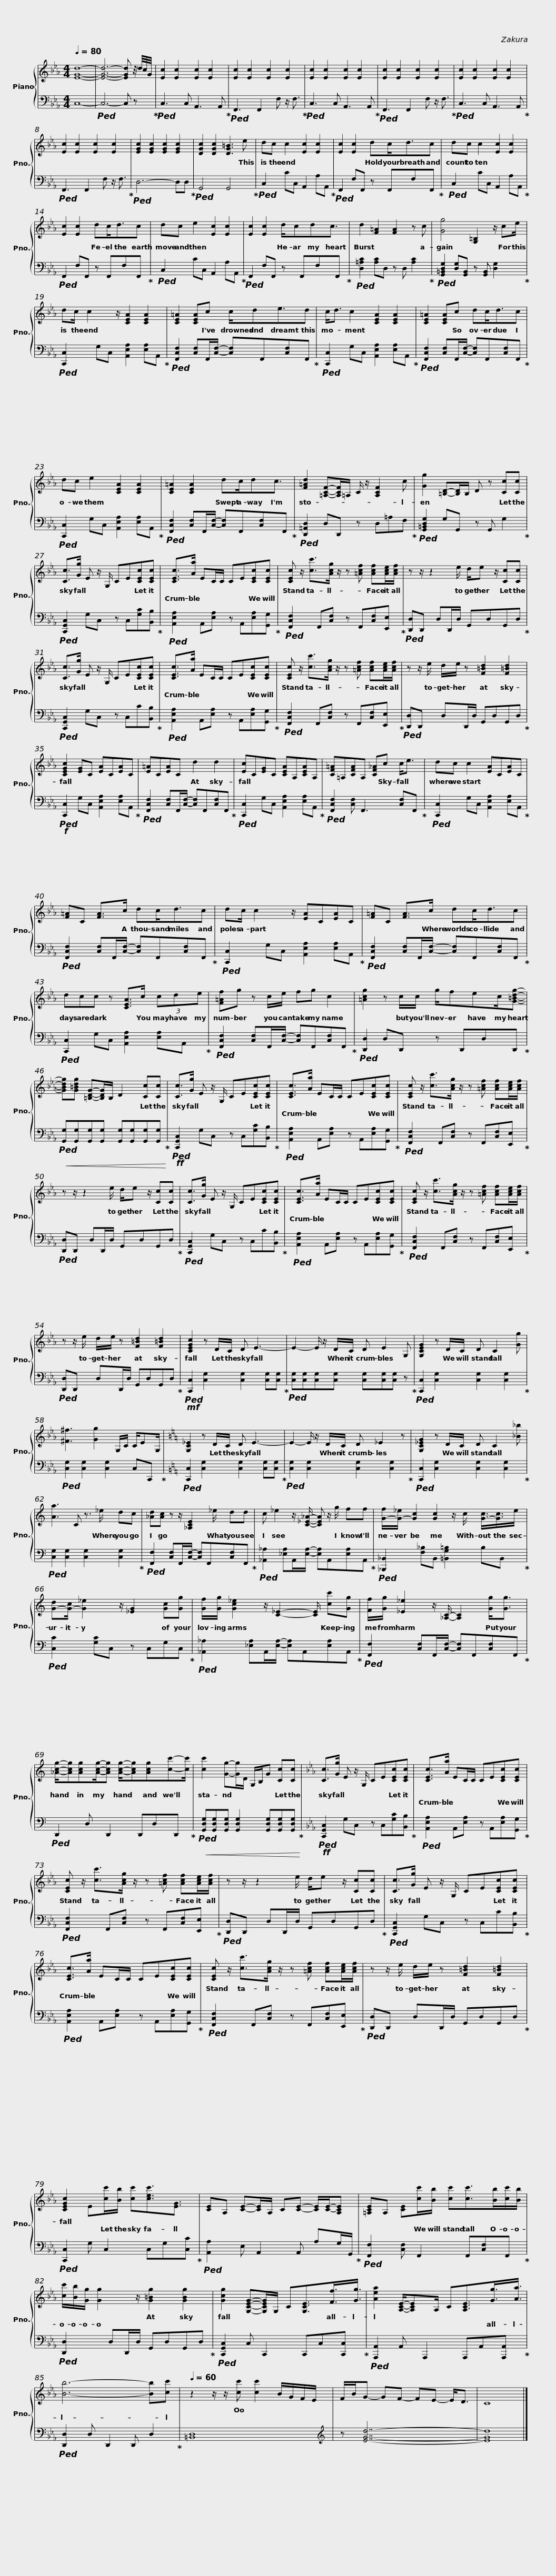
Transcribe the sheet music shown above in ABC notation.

X:1
%%score { 1 | 2 }
L:1/8
Q:1/4=80
M:4/4
I:linebreak $
K:Eb
V:1 treble
V:2 bass
V:1
 [EGd]8- | [EGd]6- [EGd] z/4 d/4c/4G/4 | [Ec]2 [Ec]2 [Ec]2 [Ec]2 | [Ec]2 [Ec]2 [Ec]2 [Ec]2 | [Ec]2 [Ec]2 [Ec]2 [Ec]2 | %5
 [Ec]2 [Ec]2 [Ec]2 [Ec]2 |$ [Ec]2 [Ec]2 [Ec]2 [Ec]2 | [Ec]2 [Ec]2 [Ec]2 [Ec]2 | [EGc]2 [EGc]2 [EGc]2 [EGc]2 | [DGc]2 [DGc]2 [DG=B]3 e | %10
 dc c2 [Ec]2 [Ec]2 |$ [Ec]2 [Ec]2 dc<dc | dc c2 [Ec]2 [Ec]2 | [Ec]2 [Ec]2 dc<dc | dc e2 [Ec]2 [Ec]2 |$ %15
 [Ec]2 [Ec]2 d/cdc3/2 | d2 [F=A]2 [FA]2 z c | [Gg]4 [G,=B,]2 z/ ce/ | dc/ c2 z/ [CEA]2 [CEA]2 |$ [CE=A]2 [CEA]c c/de3/2d | %20
 c<d c2 [CEA]2 [CEA]2 | [CE=A]2 [CEA]c dc<dc | dc e2 [CEA]2 [CEA]2 |$ [CE=A]2 [CEA]2 dc/dc3/2 | [F=Ad]2 [=A,CF]-[A,CF]/=A,/ C/ z/ [A,CF]2 c | %25
 [Gg]2 [=B,D]-[B,D]/B,/ D z [Cc][Cc] |$ [Cc]>[Gg] E z/ G,/ CE[CEc][CEc] | [CEc]>[Aa] EC/C/ CE[CEc][CEc] | [CEc] z/ [cc']>[Acg] z/ z [=Acf] [Acf][Ace]/[Acf]/ |$ z z/ z2 e/ d/e z/ [Cc][Cc] | %30
 [Cc]>[Gg] E z/ G,/ CE[CEc][CEc] | [CEc]>[Aa] EC/C/ CE[CEc][CEc] |$ [CEc] z/ [cc']>[Acg] z/ z [=Acf] [Acf][Ace]/[Acf]/ | z z/ e/ d/e/ z [F=Bd]2 [F=Bd]2 | [CEGc]2 [EG]C [EA]C[EA]C | %35
 [E=A]C[EA]C d2 d2 |$ [Ec]C[EG]C [CEA]A,[CEA]A, | [CF=A]=A,[CFA]A, [CF_A]c c<e | dc c2 [EA]C[EA]C |$ [F=A]C [FA]>c dc<dc | %40
 dc/ c2 z/ [EA]C[EA]C | [F=A]C [FA]>c dc<dc |$ dcc z [CEA]>c (3cde | [F=Af]g z c/e/ fg c2 |$ [=Acg]2 z c/c/ g/fec/[G=Bdg]- | %45
 [GBdg][G=Bdg] [=B,DG]-[B,DG]/B,/ D2 [Cc][Cc] | [Cc]>[Gg] E z/ G,/ CE[CEc][CEc] |$ [CEc]>[Aa] EC/C/ CE[CEc][CEc] | [CEc] z/ [cc']>[Acg] z/ z [=Acf] [Acf][Ace]/[Acf]/ | z z/ z2 e/ d/e z/ [Cc][Cc] |$ %50
 [Cc]>[Gg] E z/ G,/ CE[CEc][CEc] | [CEc]>[Aa] EC/C/ CE[CEc][CEc] | [CEc] z/ [cc']>[Acg] z/ z [=Acf] [Acf][Ace]/[Acf]/ |$ z z/ e/ d/e/ z [F=Bd]2 [F=Bd]2 | [CEGc]2 z D/C/ D E3- | %55
 E2- E/ z/ D/C/ D E2 G, |$ [G,CEG]2 z D/C/ D C2 [Gg] | [^F^f]3 [Gg]2 G,/C/ C/EG,/ |[K:C] [G,C_E]2 z D/C/ D E3- |$ E2- E/ z/ D/C/ D _E2 z | %60
 [G,C_EG]2 z D/C/ D C2 [_B_b] | [Aa]3 C z3/2 _e/ dc |$ [_Ad][Ac] z z/ [_A,CE]2 _e/ dd | c _e2 z/ [C_E_A]/- [CEA] z/ g/ ff | [G-f]/[G-_e]/ [Gc]2 [Gc]2 z/ c/ [G-c]3/4[Gc]3/4e/ |$ %65
 [G-d][G-c]/ [G_e]2 z/ [_EG]2 [Gc][Gg] | [Gf]/[Gg]/ [Gc_e]2 z/ [C_E]2- [CE]/ [cc'][Gg] | [Ff]/[Gg]/ [_E_e]2 z/ [_A,C]/- [A,C]2 [Gg]<[Gg] |$ [_Acg]/-[Acg][Acg][Acg]/-[Acg] [Acg]/-[Acg][Acg][cc']-[cc']/ | [cc']2 [Gg]-[Gg]/D/ G,/B,/G [Cc][Cc] | %70
[K:Eb] [Cc]>[Gg] E z/ G,/ CE[CEc][CEc] |$ [CEc]>[Aa] EC/C/ CE[CEc][CEc] | [CEc] z/ [cc']>[Acg] z/ z [=Acf] [Acf][Ace]/[Acf]/ | z z/ z2 e/ d/e z/ [Cc][Cc] |$ [Cc]>[Gg] E z/ G,/ CE[CEc][CEc] | %75
 [CEc]>[Aa] EC/C/ CE[CEc][CEc] | [CEc] z/ [cc']>[Acg] z/ z [=Acf] [Acf][Ace]/[Acf]/ |$ z z/ e/ d/e/ z [F=Bd]2 [F=Bd]2 | [CEGc]2 E[cc']/[Bb]/ [cc'][cec']3/2[EG]3/2 | [CE]A, [CE]-[CE]/A,/ C[CE]- [CE]/[CE]/-[A,CE] |$ %80
 [=A,CE]A, [CE][cc']/[Bb]/ [cc'][cc']>[Bb][cc']/[Bb]/ | [cc']/[Bb]/[Gg]/ [Gg]2 z/ [G=Bg]2 [GBg]2 | [Gcg]2 [G,CEG]-[G,CEG]/G,/ C[G,CE]3/2[Ff]3/4[Gg]3/4 |$ [Aea]2 [A,CE]/-[A,CE]A,/ C[A,CE]3/2[Gg]3/4[Aa]3/4 | [Bb]6- [Bb][cc'] | %85
[Q:1/4=60] z2 z/ z/ [cc'] [cc']2 B/G/F/E/ | F/B/G- GF- FE- E<D | C8 |] %88
V:2
 C,8- |!ped! C,6- C, z!ped-up! |!ped! C,3 C, A,,3 A,,!ped-up! |!ped! F,,3 F,,2 F, z/ F,3/2!ped-up! |!ped! C,3 C, A,,3 A,,!ped-up! | %5
!ped! F,,3 F,,2 F, z/ F,3/2!ped-up! |$!ped! C,3 C, A,,3 A,,!ped-up! |!ped! F,,3 F,,2 F, z/ F,3/2!ped-up! |!ped! D,6- D,D,!ped-up! |!ped! G,,4 G,,4!ped-up! | %10
!ped! C,2 CC, A,,2 A,A,,!ped-up! |$!ped! F,,2 F,F,, z F,,F,F,,!ped-up! |!ped! C,2 CC, A,,2 A,A,,!ped-up! |!ped! F,,2 F,F,, z F,,F,F,,!ped-up! |!ped! C,2 CC, A,,2 A,A,,!ped-up! |$ %15
!ped! F,,2 F,F,, z F,,F,F,,!ped-up! |!ped! [D,=A,C]2 [A,C]D, z D, [A,C]2!ped-up! |!ped! [G,,=B,,D,G,]2 [D,G,][G,,B,,] z [G,,B,,] [D,G,]2!ped-up! |!ped! [C,,C,]2 G,C, [A,,E,A,]2 [E,A,]A,,!ped-up! |$!ped! [F,,C,F,]2 [C,F,]F,,/[C,F,]/- [C,F,]F,,[C,F,]F,,!ped-up! | %20
!ped! [C,,C,]2 G,C, [A,,E,A,]2 [E,A,]A,,!ped-up! |!ped! [F,,C,F,]2 [C,F,]F,,/[C,F,]/- [C,F,]F,,[C,F,]F,,!ped-up! |!ped! [C,,C,]2 G,C, [A,,E,A,]2 [E,A,]A,,!ped-up! |$!ped! [F,,C,F,]2 [C,F,]F,,/[C,F,]/- [C,F,]F,,[C,F,]F,,!ped-up! |!ped! [D,,=A,,D,]2 D,D,, z D,=A,F,!ped-up! | %25
!ped! [G,,=B,,D,G,]2 G,G,, z G,, G,2!ped-up! |$!ped! [C,,G,,C,]2 G,C, z C,[G,C][B,,B,]!ped-up! |!ped! [A,,E,A,]2 A,,[E,A,] z A,,[E,A,][G,,G,]!ped-up! |!ped! [F,,C,F,]2 F,,[C,F,] z F,,[C,F,][E,,E,]!ped-up! |$!ped! [D,,D,]D,, D,D,,/D,/ G,,D,G,,D,!ped-up! | %30
!ped! [C,,G,,C,]2 G,C, z C,C[B,,B,]!ped-up! |!ped! [A,,E,A,]2 A,,[E,A,] z A,,[E,A,][G,,G,]!ped-up! |$!ped! [F,,C,F,]2 F,,[C,F,] z F,,[C,F,][E,,E,]!ped-up! |!ped! [D,,D,]D,, D,D,,/D,/ G,,D,G,,D,!ped-up! |!f!!ped! [C,,C,]2 G,C, [A,,E,A,]2 [E,A,]A,,!ped-up! | %35
!ped! [F,,C,F,]2 [C,F,]F,,/[C,F,]/- [C,F,]F,,[C,F,]F,,!ped-up! |$!ped! [C,,C,]2 G,C, [A,,E,A,]2 [E,A,]A,,!ped-up! |!ped! [F,,C,F,]2 [C,F,] F,,3 [C,F,]F,,!ped-up! |!ped! [C,,C,]2 G,C, [A,,E,A,]2 [E,A,]A,,!ped-up! |$!ped! [F,,C,F,]2 [C,F,]F,,/[C,F,]/- [C,F,]F,,[C,F,]F,,!ped-up! | %40
!ped! [C,,C,]2 G,C, [A,,E,A,]2 [E,A,]A,,!ped-up! |!ped! [F,,C,F,]2 [C,F,]F,,/[C,F,]/- [C,F,]F,,[C,F,]F,,!ped-up! |$!ped! [C,,C,]2 G,C, [A,,E,A,]2 [E,A,]A,,!ped-up! |!ped! [F,,C,F,]2 [C,F,]F,,/[C,F,]/- [C,F,]F,,[C,F,]F,,!ped-up! |$!ped! [D,,D,]2 D,D,, z D,,D,D,,!ped-up! | %45
!<(!!ped! [G,,G,][G,,G,][G,,G,][G,,G,] [G,,G,][G,,G,][G,,G,][G,,G,]!<)!!ped-up! |!ff!!ped! [C,,G,,C,]2 G,C, z C,[G,C][B,,B,]!ped-up! |$!ped! [A,,E,A,]2 A,,[E,A,] z A,,[E,A,][G,,G,]!ped-up! |!ped! [F,,C,F,]2 F,,[C,F,] z F,,[C,F,][E,,E,]!ped-up! |!ped! [D,,D,]D,, D,D,,/D,/ G,,D,G,,D,!ped-up! |$ %50
!ped! [C,,G,,C,]2 G,C, z C,C[B,,B,]!ped-up! |!ped! [A,,E,A,]2 A,,[E,A,] z A,,[E,A,][G,,G,]!ped-up! |!ped! [F,,C,F,]2 F,,[C,F,] z F,,[C,F,][E,,E,]!ped-up! |$!ped! [D,,D,]D,, D,D,,/D,/ G,,D,G,,D,!ped-up! |!mf!!ped! [C,,C,]2 [C,G,]2 [C,G,]2 [C,G,][C,G,]!ped-up! | %55
!ped! [C,G,][C,G,][C,G,][C,G,] [C,G,][C,G,][C,G,] z!ped-up! |$!ped! [C,,C,]2 [C,G,]2 [C,G,]2 [C,G,]2!ped-up! |!ped! [C,G,]2 [C,G,]2 [C,G,]2 C,C,,!ped-up! |[K:C]!ped! [C,,C,]2 [C,G,]2 [C,G,]2 [C,G,][C,G,]!ped-up! |$!ped! [C,G,]2 [C,G,]2 [C,G,]2 [C,G,]2!ped-up! | %60
!ped! [C,,C,]2 [C,G,]2 [C,G,]2 [C,G,]2!ped-up! |!ped! [C,G,]2 [C,G,]2 [C,G,]2 [C,G,]2!ped-up! |$!ped! [F,,F,]2 [C,F,]F,,/[C,F,]/- [C,F,]F,,[C,F,]F,,!ped-up! |!ped! [_A,,_A,]2 [_E,A,]A,,/[E,A,]/- [E,A,]A,,[E,A,]A,,!ped-up! |!ped! [_B,,,_B,,]2 [F,_B,]B,, [=B,,G,=B,]2 B,B,,!ped-up! |$ %65
!ped! [C,C]2 [G,C]C, z C,G,C,!ped-up! |!ped! [_A,,_A,]2 [_E,A,]A,,/[E,A,]/- [E,A,]A,,[E,A,]A,,!ped-up! |!ped! [F,,F,]2 [C,F,]F,,/[C,F,]/- [C,F,]F,,[C,F,]F,,!ped-up! |$!ped! D,,2 D, D,,2 D,,D,D,,!ped-up! |!<(!!ped! [G,,D,G,][G,,D,G,][G,,D,G,] [G,,D,G,]2 [G,,D,G,][G,,D,G,][G,,D,G,]!<)!!ped-up! | %70
[K:Eb]!ff!!ped! [C,,G,,C,]2 G,C, z C,[G,C][B,,B,]!ped-up! |$!ped! [A,,E,A,]2 A,,[E,A,] z A,,[E,A,][G,,G,]!ped-up! |!ped! [F,,C,F,]2 F,,[C,F,] z F,,[C,F,][E,,E,]!ped-up! |!ped! [D,,D,]D,, D,D,,/D,/ G,,D,G,,D,!ped-up! |$!ped! [C,,G,,C,]2 G,C, z C,C[B,,B,]!ped-up! | %75
!ped! [A,,E,A,]2 A,,[E,A,] z A,,[E,A,][G,,G,]!ped-up! |!ped! [F,,C,F,]2 F,,[C,F,] z F,,[C,F,][E,,E,]!ped-up! |$!ped! [D,,D,]D,, D,D,,/D,/ G,,D,G,,D,!ped-up! |!ped! [C,,C,]2 G, C,2 C,G,[C,C]!ped-up! |!ped! [A,,A,]2 E, A,,2 A,, A,G,/G,,/!ped-up! |$ %80
!ped! [F,,F,]2 [C,F,] F,,2 F,,[C,F,]F,,!ped-up! |!ped! [D,,D,]2 D,D,,/D,/ G,,D,G,,D,!ped-up! |!ped! [C,,G,,C,]2 C, C,,2 C,,C,[C,,C,]!ped-up! |$!ped! [A,,,A,,]2 A,, A,,,2 A,,,A,,[A,,,A,,]!ped-up! |!ped! [D,,D,]2 D, D,,2 D,, D,2!ped-up! | %85
 [=B,,D,]8 |[K:treble] z [EGd]7- | [EGd]8 |] %88
